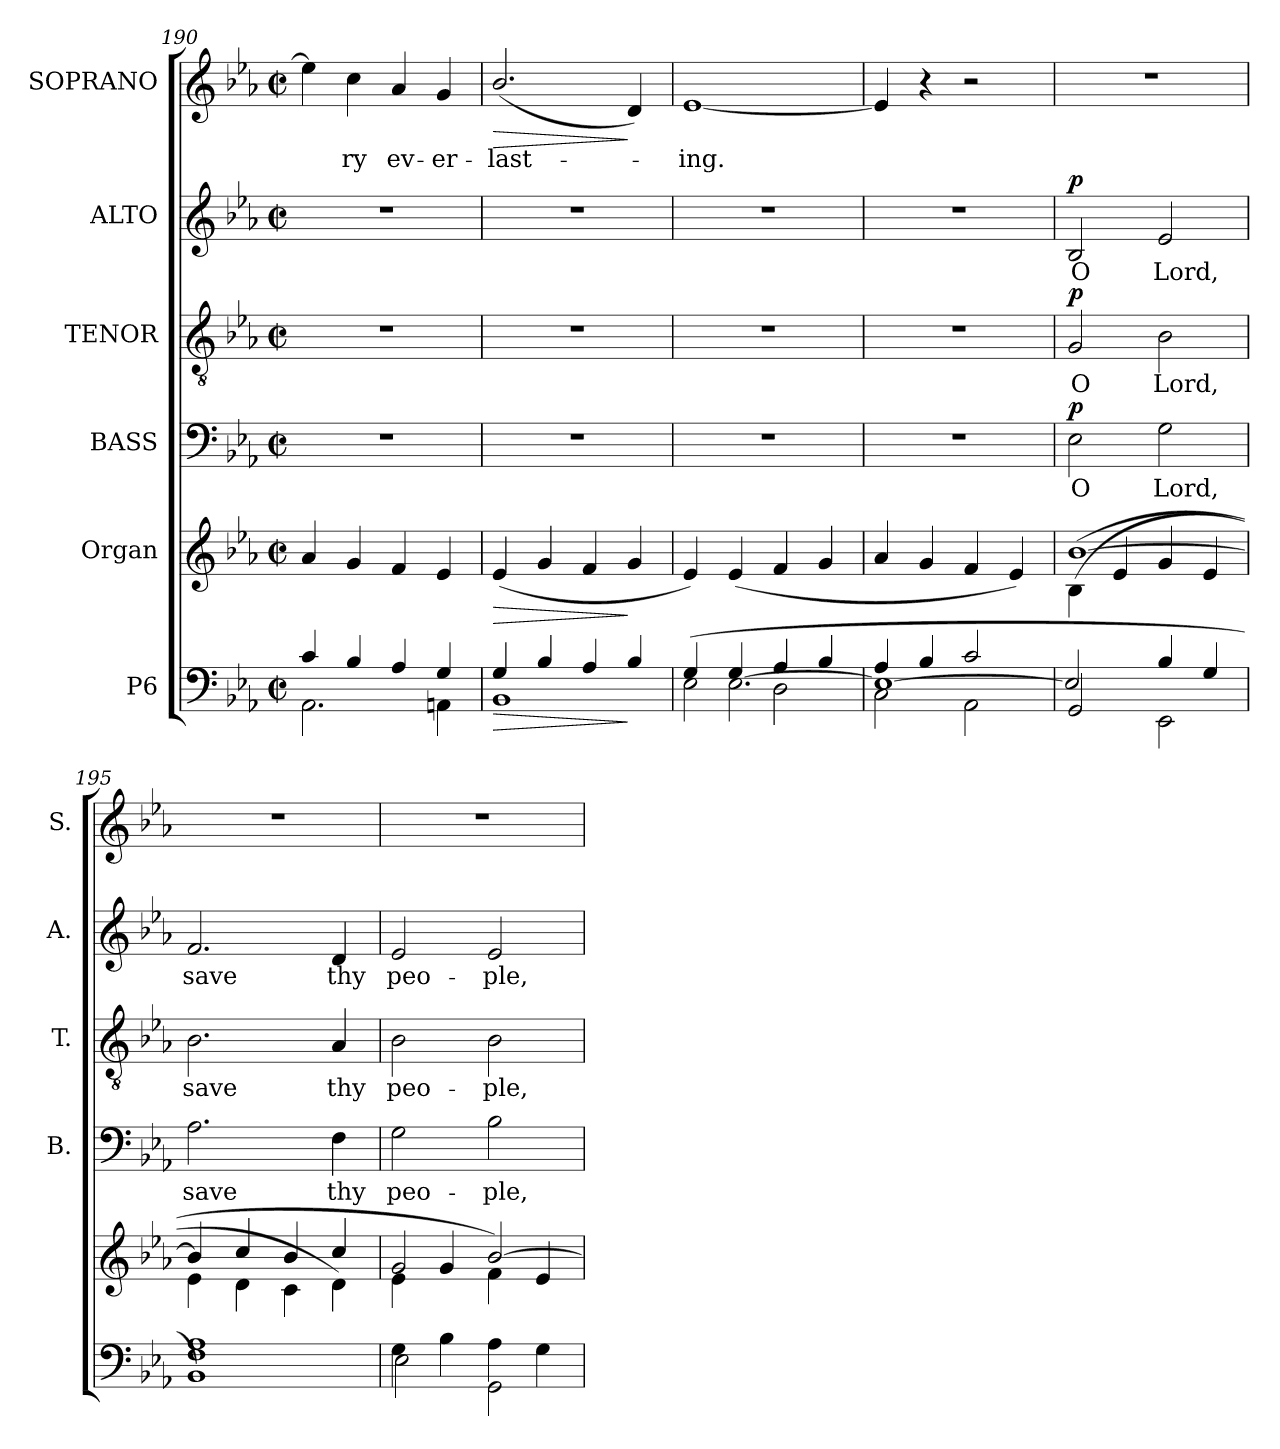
**kern	**dynam	**kern	**dynam	**kern	**text	**dynam	**kern	**text	**dynam	**kern	**text	**dynam	**kern	**text	**dynam
*part6	*part6	*part5	*part5	*part4	*part4	*part4	*part3	*part3	*part3	*part2	*part2	*part2	*part1	*part1	*part1
*staff6	*staff6	*staff5	*staff5	*staff4	*staff4	*staff4	*staff3	*staff3	*staff3	*staff2	*staff2	*staff2	*staff1	*staff1	*staff1
*I"P6	*	*I"Organ	*	*I"BASS	*	*	*I"TENOR	*	*	*I"ALTO	*	*	*I"SOPRANO	*	*
*	*	*	*	*I'B.	*	*	*I'T.	*	*	*I'A.	*	*	*I'S.	*	*
*clefF4	*	*clefG2	*	*clefF4	*	*	*clefGv2	*	*	*clefG2	*	*	*clefG2	*	*
*	*	*	*	*	*	*	*ITrd7c12	*	*	*	*	*	*	*	*
*k[b-e-a-]	*	*k[b-e-a-]	*	*k[b-e-a-]	*	*	*k[b-e-a-]	*	*	*k[b-e-a-]	*	*	*k[b-e-a-]	*	*
*E-:	*	*E-:	*	*E-:	*	*	*E-:	*	*	*E-:	*	*	*E-:	*	*
*M2/2	*	*M2/2	*	*M2/2	*	*	*M2/2	*	*	*M2/2	*	*	*M2/2	*	*
*met(c|)	*	*met(c|)	*	*met(c|)	*	*	*met(c|)	*	*	*met(c|)	*	*	*met(c|)	*	*
=190	=190	=190	=190	=190	=190	=190	=190	=190	=190	=190	=190	=190	=190	=190	=190
*^	*	*	*	*	*	*	*	*	*	*	*	*	*	*	*
4ci/	2.AA-i\	.	4a-i/	.	1r	.	.	1r	.	.	1r	.	.	4ee-i\]	.	.
!	!	!	!	!	!	!	!	!	!	!	!	!	!	!	!LO:LY:b:color=#000000	!
4B-i/	.	.	4gi/	.	.	.	.	.	.	.	.	.	.	4cci\	-ry	.
!	!	!	!	!	!	!	!	!	!	!	!	!	!	!	!LO:LY:b:color=#000000	!
4A-i/	.	.	4fi/	.	.	.	.	.	.	.	.	.	.	4a-i/	ev-	.
!	!	!	!	!	!	!	!	!	!	!	!	!	!	!	!LO:LY:b:color=#000000	!
4Gi/	4AAni\	.	4e-i/	.	.	.	.	.	.	.	.	.	.	4gi/	-er-	.
=191	=191	=191	=191	=191	=191	=191	=191	=191	=191	=191	=191	=191	=191	=191	=191	=191
!	!	!LO:HP:b	!	!LO:HP:b	!	!	!	!	!	!	!	!	!	!	!	!
!	!	!	!	!	!	!	!	!	!	!	!	!	!	!	!LO:LY:b:color=#000000	!LO:HP:b
4Gi/	1BB-i	>	(4e-i/	>	1r	.	.	1r	.	.	1r	.	.	(2.b-i/	-last-	>
4B-i/	.	.	4gi/	.	.	.	.	.	.	.	.	.	.	.	.	.
4A-i/	.	.	4fi/	.	.	.	.	.	.	.	.	.	.	.	.	.
4B-i/	.	]	4gi/	]	.	.	.	.	.	.	.	.	.	4di/)	.	]
=192	=192	=192	=192	=192	=192	=192	=192	=192	=192	=192	=192	=192	=192	=192	=192	=192
*	*^	*	*	*	*	*	*	*	*	*	*	*	*	*	*	*
!	!	!	!	!	!	!	!	!	!	!	!	!	!	!	!	!LO:LY:b:color=#000000	!
4Gi/	(2E-i\	4ryy	.	4e-i/)	.	1r	.	.	1r	.	.	1r	.	.	[1e-i	-ing.	.
4Gi/	.	[2.E-i\	.	(4e-i/	.	.	.	.	.	.	.	.	.	.	.	.	.
4A-i/	2Di\	.	.	4fi/	.	.	.	.	.	.	.	.	.	.	.	.	.
4B-i/	.	.	.	4gi/	.	.	.	.	.	.	.	.	.	.	.	.	.
=193	=193	=193	=193	=193	=193	=193	=193	=193	=193	=193	=193	=193	=193	=193	=193	=193	=193
4A-i/	2Ci\	1E-i_	.	4a-i/	.	1r	.	.	1r	.	.	1r	.	.	4e-i/]	.	.
4B-i/	.	.	.	4gi/	.	.	.	.	.	.	.	.	.	.	4r	.	.
2ci/	2AA-i\	.	.	4fi/	.	.	.	.	.	.	.	.	.	.	2r	.	.
.	.	.	.	4e-i/)	.	.	.	.	.	.	.	.	.	.	.	.	.
!!LO:PB:g=z
=194	=194	=194	=194	=194	=194	=194	=194	=194	=194	=194	=194	=194	=194	=194	=194	=194	=194
*	*	*	*	*^	*	*	*	*	*	*	*	*	*	*	*	*	*
!	!	!	!	!	!	!	!	!LO:LY:b:color=#000000	!	!	!	!	!	!	!	!	!	!
!	!	!	!	!	!	!	!	!	!	!	!LO:LY:b:color=#000000	!	!	!	!	!	!	!
!	!	!	!	!	!	!	!	!	!	!	!	!	!	!LO:LY:b:color=#000000	!	!	!	!
4ryy	2GGi/	2E-i/]	.	([1b-i	(4B-i\	.	2E-i\	O	p	2GGi/	O	p	2B-i/	O	p	1r	.	.
4ryy	.	.	.	.	4e-i/	.	.	.	.	.	.	.	.	.	.	.	.	.
!	!	!	!	!	!	!	!	!LO:LY:b:color=#000000	!	!	!	!	!	!	!	!	!	!
!	!	!	!	!	!	!	!	!	!	!	!LO:LY:b:color=#000000	!	!	!	!	!	!	!
!	!	!	!	!	!	!	!	!	!	!	!	!	!	!LO:LY:b:color=#000000	!	!	!	!
4B-i/	2EE-i\	2ryy	.	.	4gi/	.	2Gi\	Lord,	.	2BB-i\	Lord,	.	2e-i/	Lord,	.	.	.	.
4Gi/	.	.	.	.	4e-i/	.	.	.	.	.	.	.	.	.	.	.	.	.
*	*v	*v	*	*	*	*	*	*	*	*	*	*	*	*	*	*	*	*
=195	=195	=195	=195	=195	=195	=195	=195	=195	=195	=195	=195	=195	=195	=195	=195	=195	=195
!	!	!	!	!	!	!	!LO:LY:b:color=#000000	!	!	!	!	!	!	!	!	!	!
!	!	!	!	!	!	!	!	!	!	!LO:LY:b:color=#000000	!	!	!	!	!	!	!
!	!	!	!	!	!	!	!	!	!	!	!	!	!LO:LY:b:color=#000000	!	!	!	!
1Fi 1A-i	1BB-i)	.	4b-i/]	4e-i\	.	2.A-i\	save	.	2.BB-i\	save	.	2.fi/	save	.	1r	.	.
.	.	.	4cci/	4di\	.	.	.	.	.	.	.	.	.	.	.	.	.
.	.	.	4b-i/	4ci\	.	.	.	.	.	.	.	.	.	.	.	.	.
!	!	!	!	!	!	!	!LO:LY:b:color=#000000	!	!	!	!	!	!	!	!	!	!
!	!	!	!	!	!	!	!	!	!	!LO:LY:b:color=#000000	!	!	!	!	!	!	!
!	!	!	!	!	!	!	!	!	!	!	!	!	!LO:LY:b:color=#000000	!	!	!	!
.	.	.	4cci/	4di\)	.	4Fi\	thy	.	4AA-i/	thy	.	4di/	thy	.	.	.	.
=196	=196	=196	=196	=196	=196	=196	=196	=196	=196	=196	=196	=196	=196	=196	=196	=196	=196
!	!	!	!	!	!	!	!LO:LY:b:color=#000000	!	!	!	!	!	!	!	!	!	!
!	!	!	!	!	!	!	!	!	!	!LO:LY:b:color=#000000	!	!	!	!	!	!	!
!	!	!	!	!	!	!	!	!	!	!	!	!	!LO:LY:b:color=#000000	!	!	!	!
4Gi\	2E-i\	.	2gi/	4e-i\	.	2Gi\	peo-	.	2BB-i\	peo-	.	2e-i/	peo-	.	1r	.	.
4B-i\	.	.	.	4gi/	.	.	.	.	.	.	.	.	.	.	.	.	.
!	!	!	!	!	!	!	!LO:LY:b:color=#000000	!	!	!	!	!	!	!	!	!	!
!	!	!	!	!	!	!	!	!	!	!LO:LY:b:color=#000000	!	!	!	!	!	!	!
!	!	!	!	!	!	!	!	!	!	!	!	!	!LO:LY:b:color=#000000	!	!	!	!
4A-i\	2GGi\	.	[2b-i/)	4fi\	.	2B-i\	-ple,	.	2BB-i\	-ple,	.	2e-i/	-ple,	.	.	.	.
4Gi\	.	.	.	4e-i/	.	.	.	.	.	.	.	.	.	.	.	.	.
*v	*v	*	*	*	*	*	*	*	*	*	*	*	*	*	*	*	*
*	*	*v	*v	*	*	*	*	*	*	*	*	*	*	*	*	*
=	=	=	=	=	=	=	=	=	=	=	=	=	=	=	=
*-	*-	*-	*-	*-	*-	*-	*-	*-	*-	*-	*-	*-	*-	*-	*-
